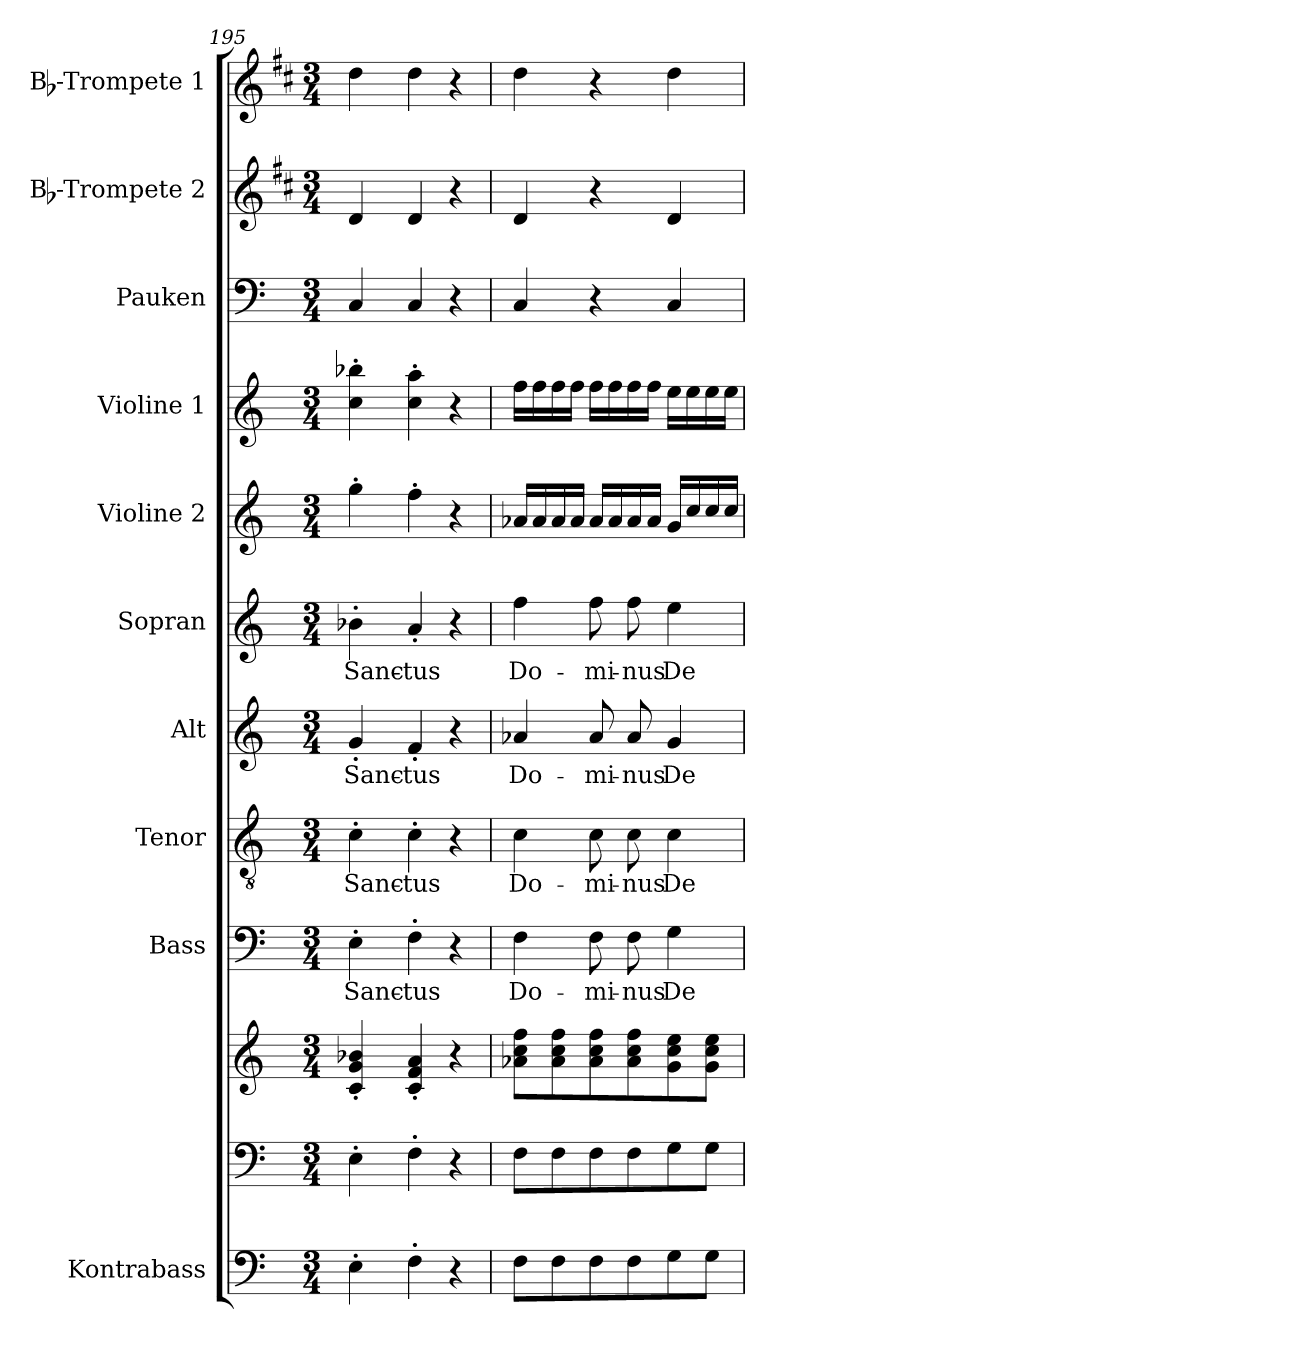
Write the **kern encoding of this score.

**kern	**kern	**kern	**kern	**text	**kern	**text	**kern	**text	**kern	**text	**kern	**kern	**kern	**kern	**kern
*part11	*part10	*part10	*part9	*part9	*part8	*part8	*part7	*part7	*part6	*part6	*part5	*part4	*part3	*part2	*part1
*staff12	*staff11	*staff10	*staff9	*staff9	*staff8	*staff8	*staff7	*staff7	*staff6	*staff6	*staff5	*staff4	*staff3	*staff2	*staff1
*I"Kontrabass	*	*	*I"Bass	*	*I"Tenor	*	*I"Alt	*	*I"Sopran	*	*I"Violine 2	*I"Violine 1	*I"Pauken	*I"Bb-Trompete 2	*I"Bb-Trompete 1
*I'Kb.	*	*	*I'B.	*	*I'T.	*	*I'A.	*	*I'S.	*	*I'Vl. 2	*I'Vl. 1	*I'Pk.	*I'Bb Trp. 2	*I'Bb Trp. 1
*clefF4	*clefF4	*clefG2	*clefF4	*	*clefGv2	*	*clefG2	*	*clefG2	*	*clefG2	*clefG2	*clefF4	*clefG2	*clefG2
*ITrd7c12	*	*	*	*	*	*	*	*	*	*	*	*	*	*ITrd1c2	*ITrd1c2
*k[]	*k[]	*k[]	*k[]	*	*k[]	*	*k[]	*	*k[]	*	*k[]	*k[]	*k[]	*k[]	*k[]
*C:	*C:	*C:	*C:	*	*C:	*	*C:	*	*C:	*	*C:	*C:	*C:	*C:	*C:
*M3/4	*M3/4	*M3/4	*M3/4	*	*M3/4	*	*M3/4	*	*M3/4	*	*M3/4	*M3/4	*M3/4	*M3/4	*M3/4
=195	=195	=195	=195	=195	=195	=195	=195	=195	=195	=195	=195	=195	=195	=195	=195
!	!	!	!	!LO:LY:b	!	!LO:LY:b	!	!LO:LY:b	!	!LO:LY:b	!	!	!	!	!
4EE'>\	4E'>\	4c/'< 4g/'< 4b-X/'<	4E'>\	Sanc-	4c'>\	Sanc-	4g'</	Sanc-	4b-X'>\	Sanc-	4gg'>\	4cc\'> 4bb-X\'>	4C/	4c/	4cc\
!	!	!	!	!LO:LY:b	!	!LO:LY:b	!	!LO:LY:b	!	!LO:LY:b	!	!	!	!	!
4FF'>\	4F'>\	4c/'< 4f/'< 4a/'<	4F'>\	-tus	4c'>\	-tus	4f'</	-tus	4a'</	-tus	4ff'>\	4cc\'> 4aa\'>	4C/	4c/	4cc\
4r	4r	4r	4r	.	4r	.	4r	.	4r	.	4r	4r	4r	4r	4r
!!LO:PB:g=z
=196	=196	=196	=196	=196	=196	=196	=196	=196	=196	=196	=196	=196	=196	=196	=196
!	!	!	!	!LO:LY:b	!	!LO:LY:b	!	!LO:LY:b	!	!LO:LY:b	!	!	!	!	!
8FF\L	8F\L	8a-X\ 8cc\ 8ff\L	4F\	Do-	4c\	Do-	4a-X/	Do-	4ff\	Do-	16a-X/LL	16ff\LL	4C/	4c/	4cc\
.	.	.	.	.	.	.	.	.	.	.	16a-/	16ff\	.	.	.
8FF\	8F\	8a-\ 8cc\ 8ff\	.	.	.	.	.	.	.	.	16a-/	16ff\	.	.	.
.	.	.	.	.	.	.	.	.	.	.	16a-/JJ	16ff\JJ	.	.	.
!	!	!	!	!LO:LY:b	!	!LO:LY:b	!	!LO:LY:b	!	!LO:LY:b	!	!	!	!	!
8FF\	8F\	8a-\ 8cc\ 8ff\	8F\	-mi-	8c\	-mi-	8a-/	-mi-	8ff\	-mi-	16a-/LL	16ff\LL	4r	4r	4r
.	.	.	.	.	.	.	.	.	.	.	16a-/	16ff\	.	.	.
!	!	!	!	!LO:LY:b	!	!LO:LY:b	!	!LO:LY:b	!	!LO:LY:b	!	!	!	!	!
8FF\	8F\	8a-\ 8cc\ 8ff\	8F\	-nus	8c\	-nus	8a-/	-nus	8ff\	-nus	16a-/	16ff\	.	.	.
.	.	.	.	.	.	.	.	.	.	.	16a-/JJ	16ff\JJ	.	.	.
!	!	!	!	!LO:LY:b	!	!LO:LY:b	!	!LO:LY:b	!	!LO:LY:b	!	!	!	!	!
8GG\	8G\	8g\ 8cc\ 8ee\	4G\	De-	4c\	De-	4g/	De-	4ee\	De-	16g/LL	16ee\LL	4C/	4c/	4cc\
.	.	.	.	.	.	.	.	.	.	.	16cc/	16ee\	.	.	.
8GG\J	8G\J	8g\ 8cc\ 8ee\J	.	.	.	.	.	.	.	.	16cc/	16ee\	.	.	.
.	.	.	.	.	.	.	.	.	.	.	16cc/JJ	16ee\JJ	.	.	.
=	=	=	=	=	=	=	=	=	=	=	=	=	=	=	=
*-	*-	*-	*-	*-	*-	*-	*-	*-	*-	*-	*-	*-	*-	*-	*-
